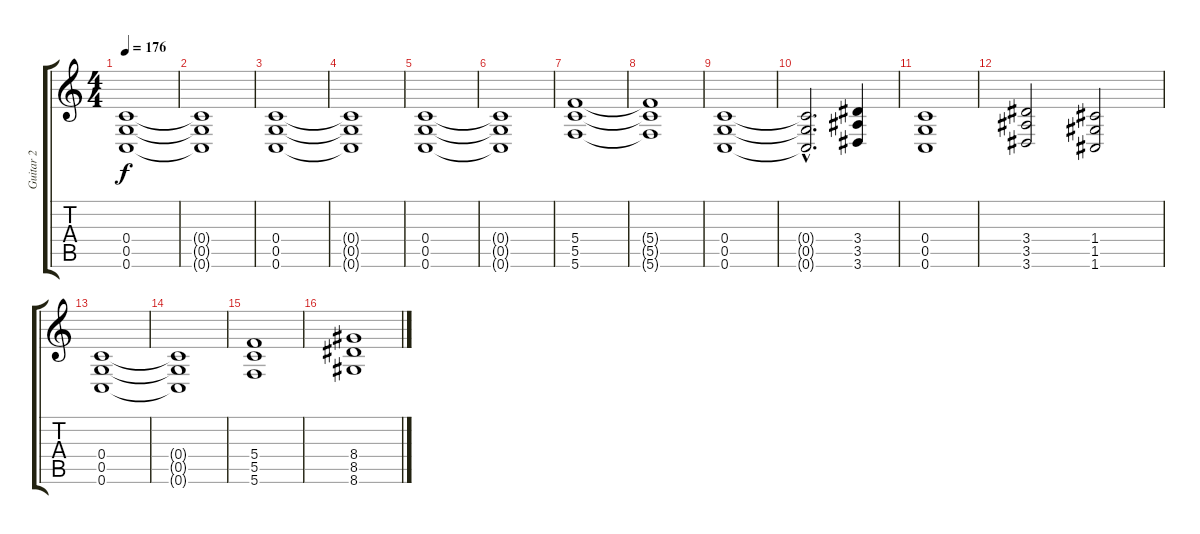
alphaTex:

\track ("Guitar 2" "Guitar 2") {instrument distortionguitar}
\staff {score tabs}
\tuning (D4 A3 F3 C3 G2 C2) {hide}
\ts (4 4)
\tempo 176
\clef g2
\ks c
(0.4 0.5 0.6).1{dy f} |
(0.4{t} 0.5{t} 0.6{t}).1 |
(0.4 0.5 0.6).1 |
(0.4{t} 0.5{t} 0.6{t}).1 |
(0.4 0.5 0.6).1 |
(0.4{t} 0.5{t} 0.6{t}).1 |
(5.4 5.5 5.6).1 |
(5.4{t} 5.5{t} 5.6{t}).1 |
(0.4 0.5 0.6).1 |
(0.4{hac t} 0.5{hac t} 0.6{hac t}).2{d} (3.4 3.5 3.6).4 |
(0.4 0.5 0.6).1 |
(3.4 3.5 3.6).2 (1.4 1.5 1.6).2 |
(0.4 0.5 0.6).1 |
(0.4{t} 0.5{t} 0.6{t}).1 |
(5.4 5.5 5.6).1 |
(8.4 8.5 8.6).1
